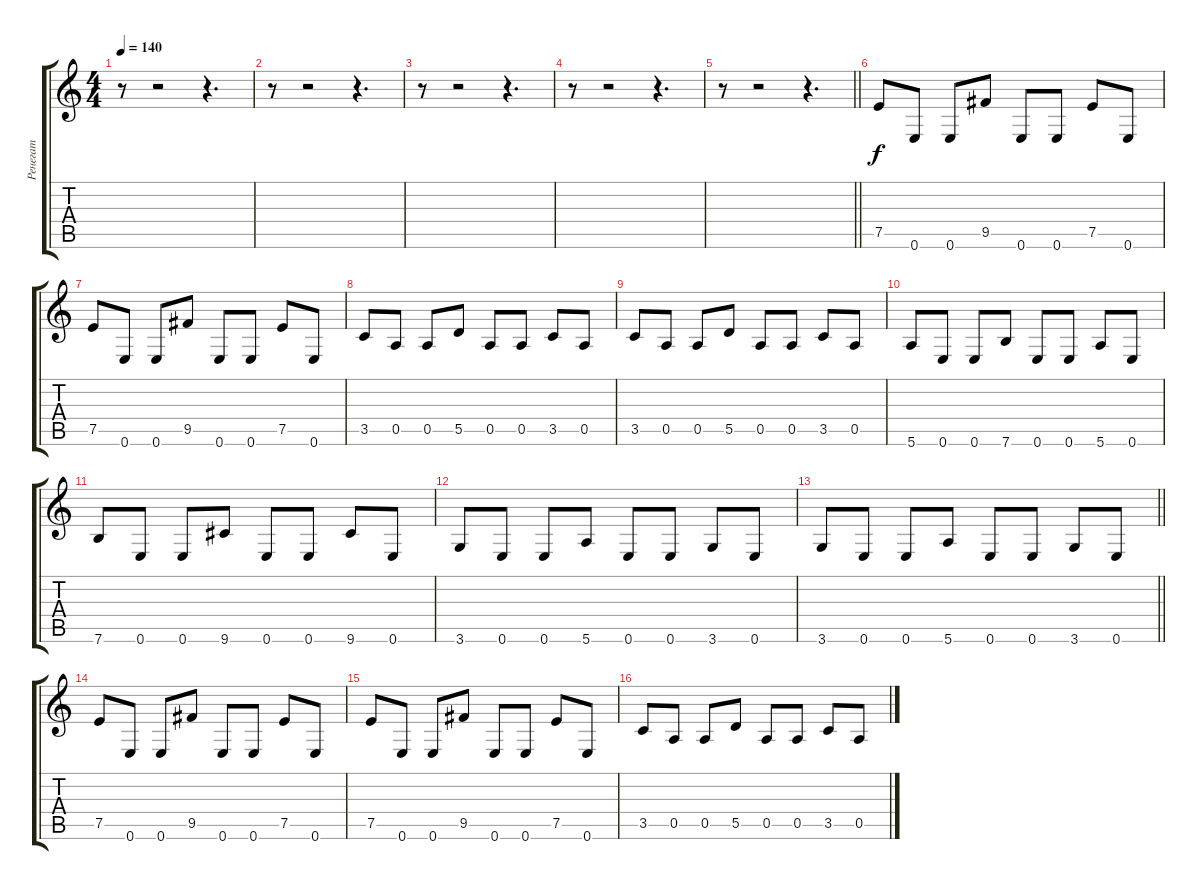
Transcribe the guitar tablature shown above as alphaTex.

\track ("Ренегат" "Ренегат") {instrument overdrivenguitar}
\staff {score tabs}
\tuning (E4 B3 G3 D3 A2 E2) {hide}
\ts (4 4)
\tempo 140
\clef g2
\ks c
r.8{dy f} r.2 r.4{d} |
r.8 r.2 r.4{d} |
r.8 r.2 r.4{d} |
r.8 r.2 r.4{d} |
\barLineRight lightlight
r.8 r.2 r.4{d} |
7.5.8 0.6.8 0.6.8 9.5.8 0.6.8 0.6.8 7.5.8 0.6.8 |
7.5.8 0.6.8 0.6.8 9.5.8 0.6.8 0.6.8 7.5.8 0.6.8 |
3.5.8 0.5.8 0.5.8 5.5.8 0.5.8 0.5.8 3.5.8 0.5.8 |
3.5.8 0.5.8 0.5.8 5.5.8 0.5.8 0.5.8 3.5.8 0.5.8 |
5.6.8 0.6.8 0.6.8 7.6.8 0.6.8 0.6.8 5.6.8 0.6.8 |
7.6.8 0.6.8 0.6.8 9.6.8 0.6.8 0.6.8 9.6.8 0.6.8 |
3.6.8 0.6.8 0.6.8 5.6.8 0.6.8 0.6.8 3.6.8 0.6.8 |
\barLineRight lightlight
3.6.8 0.6.8 0.6.8 5.6.8 0.6.8 0.6.8 3.6.8 0.6.8 |
7.5.8 0.6.8 0.6.8 9.5.8 0.6.8 0.6.8 7.5.8 0.6.8 |
7.5.8 0.6.8 0.6.8 9.5.8 0.6.8 0.6.8 7.5.8 0.6.8 |
3.5.8 0.5.8 0.5.8 5.5.8 0.5.8 0.5.8 3.5.8 0.5.8
